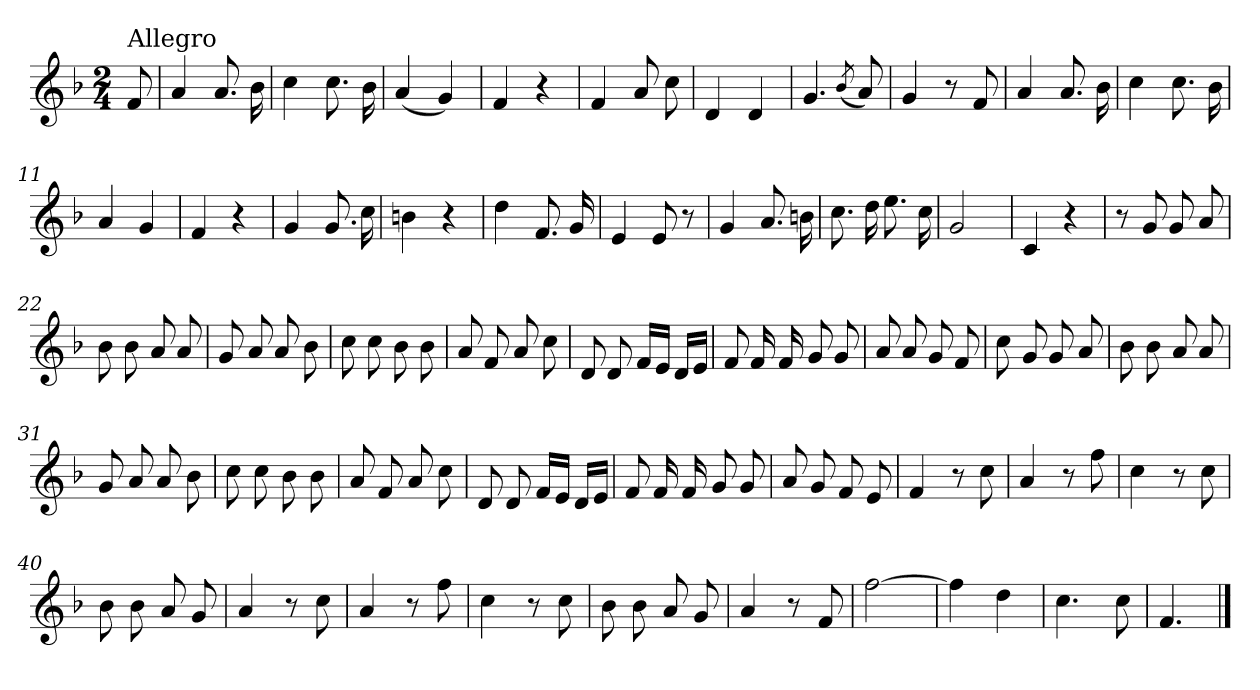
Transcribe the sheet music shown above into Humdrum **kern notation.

**kern
*part1
*staff1
*clefG2
*k[b-]
*F:
*M2/4
=
!LO:TX:a:t=Allegro
8f/
=1
4a/
8.a/
16b-\
=2
4cc\
8.cc\
16b-\
=3
(<4a/
4g/)
=4
4f/
4r
=5
4f/
8a/
8cc\
=6
4d/
4d/
=7
4.g/
(<8qb-/
8a/)
=8
4g/
8r
8f/
=9
4a/
8.a/
16b-\
!!LO:LB:g=z
=10
4cc\
8.cc\
16b-\
=11
4a/
4g/
=12
4f/
4r
=13
4g/
8.g/
16cc\
=14
4bn\
4r
=15
4dd\
8.f/
16g/
=16
4e/
8e/
8r
=17
4g/
8.a/
16bn\
=18
8.cc\
16dd\
8.ee\
16cc\
=19
2g/
!!LO:LB:g=z
=20
4c/
4r
=21
8r
8g/
8g/
8a/
=22
8b-\
8b-\
8a/
8a/
=23
8g/
8a/
8a/
8b-\
=24
8cc\
8cc\
8b-\
8b-\
=25
8a/
8f/
8a/
8cc\
=26
8d/
8d/
16f/LL
16e/JJ
16d/LL
16e/JJ
=27
8f/
16f/
16f/
8g/
8g/
!!LO:LB:g=z
=28
8a/
8a/
8g/
8f/
=29
8cc\
8g/
8g/
8a/
=30
8b-\
8b-\
8a/
8a/
=31
8g/
8a/
8a/
8b-\
=32
8cc\
8cc\
8b-\
8b-\
=33
8a/
8f/
8a/
8cc\
=34
8d/
8d/
16f/LL
16e/JJ
16d/LL
16e/JJ
=35
8f/
16f/
16f/
8g/
8g/
!!LO:LB:g=z
=36
8a/
8g/
8f/
8e/
=37
4f/
8r
8cc\
=38
4a/
8r
8ff\
=39
4cc\
8r
8cc\
=40
8b-\
8b-\
8a/
8g/
=41
4a/
8r
8cc\
=42
4a/
8r
8ff\
=43
4cc\
8r
8cc\
=44
8b-\
8b-\
8a/
8g/
!!LO:LB:g=z
=45
4a/
8r
8f/
=46
[2ff\
=47
4ff\]
4dd\
=48
4.cc\
8cc\
=49
4.f/
==
*-
